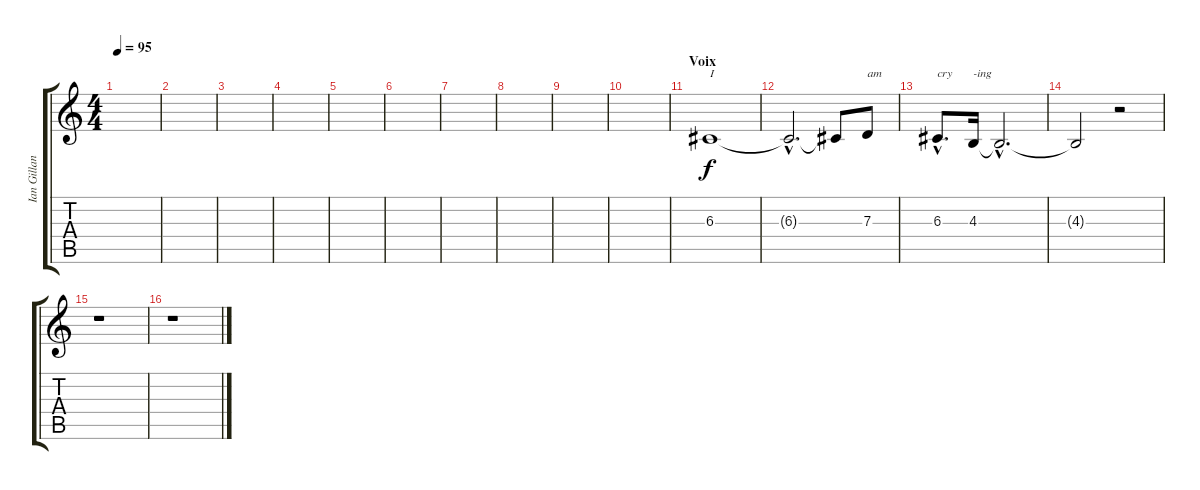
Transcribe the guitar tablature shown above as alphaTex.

\track ("Ian Gillan" "Ian Gillan") {instrument choiraahs}
\staff {score tabs}
\tuning (E4 B3 G3 D3 A2 E2) {hide}
\ts (4 4)
\tempo 95
\tempo 88
\tempo 95
\clef g2
\ks c
|
|
|
|
|
|
|
|
|
|
\section ("" "Voix")
6.3.1{txt "I" volume 11} |
6.3{hac t}.2{d} 6.3{t}.8 7.3.8{txt "am"} |
6.3{hac}.8{d txt "cry"} 4.3.16{txt "-ing"} 4.3{hac t}.2{d} |
4.3{t}.2 r.2 |
r.1 |
r.1
